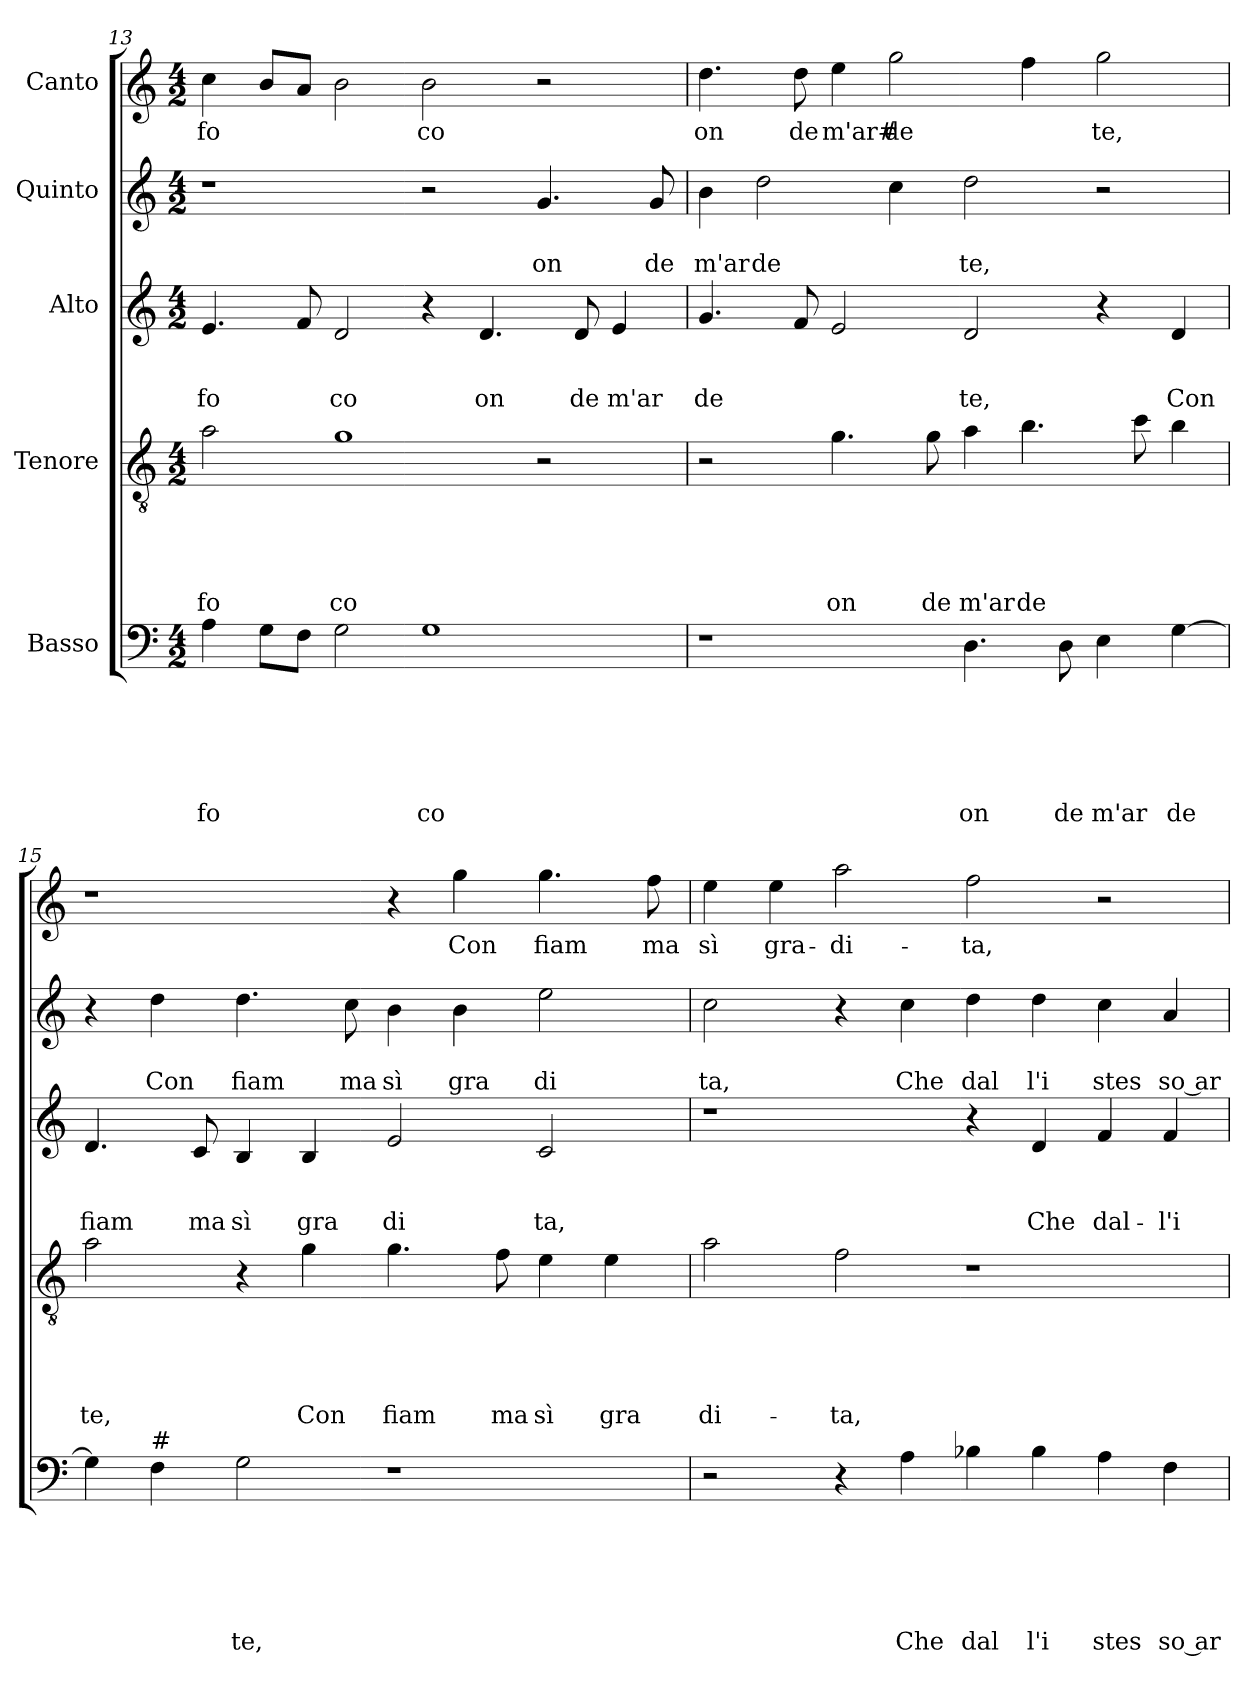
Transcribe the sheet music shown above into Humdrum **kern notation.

**kern	**text	**text	**text	**text	**text	**text	**kern	**text	**text	**text	**text	**text	**kern	**text	**text	**text	**kern	**text	**text	**kern	**text
*part5	*part5	*part5	*part5	*part5	*part5	*part5	*part4	*part4	*part4	*part4	*part4	*part4	*part3	*part3	*part3	*part3	*part2	*part2	*part2	*part1	*part1
*staff5	*staff5	*staff5	*staff5	*staff5	*staff5	*staff5	*staff4	*staff4	*staff4	*staff4	*staff4	*staff4	*staff3	*staff3	*staff3	*staff3	*staff2	*staff2	*staff2	*staff1	*staff1
*I"Basso	*	*	*	*	*	*	*I"Tenore	*	*	*	*	*	*I"Alto	*	*	*	*I"Quinto	*	*	*I"Canto	*
*clefF4	*	*	*	*	*	*	*clefGv2	*	*	*	*	*	*clefG2	*	*	*	*clefG2	*	*	*clefG2	*
*k[]	*	*	*	*	*	*	*k[]	*	*	*	*	*	*k[]	*	*	*	*k[]	*	*	*k[]	*
*C:	*	*	*	*	*	*	*C:	*	*	*	*	*	*C:	*	*	*	*C:	*	*	*C:	*
*M4/2	*	*	*	*	*	*	*M4/2	*	*	*	*	*	*M4/2	*	*	*	*M4/2	*	*	*M4/2	*
=13	=13	=13	=13	=13	=13	=13	=13	=13	=13	=13	=13	=13	=13	=13	=13	=13	=13	=13	=13	=13	=13
!	!	!	!	!	!	!LO:LY:b	!	!	!	!	!	!LO:LY:b	!	!	!	!LO:LY:b	!	!	!	!	!LO:LY:b
4A\	.	.	.	.	.	fo	2a\	.	.	.	.	fo	4.e/	.	.	fo	1r	.	.	4cc\	fo
8G\L	.	.	.	.	.	.	.	.	.	.	.	.	.	.	.	.	.	.	.	8b/L	.
8F\J	.	.	.	.	.	.	.	.	.	.	.	.	8f/	.	.	.	.	.	.	8a/J	.
!	!	!	!	!	!	!	!	!	!	!	!	!LO:LY:b	!	!	!	!LO:LY:b	!	!	!	!	!
2G\	.	.	.	.	.	.	1g	.	.	.	.	co	2d/	.	.	co	.	.	.	2b\	.
!	!	!	!	!	!	!LO:LY:b	!	!	!	!	!	!	!	!	!	!	!	!	!	!	!LO:LY:b
1G	.	.	.	.	.	co	.	.	.	.	.	.	4r	.	.	.	2r	.	.	2b\	co
!	!	!	!	!	!	!	!	!	!	!	!	!	!	!	!	!LO:LY:b	!	!	!	!	!
.	.	.	.	.	.	.	.	.	.	.	.	.	4.d/	.	.	on	.	.	.	.	.
!	!	!	!	!	!	!	!	!	!	!	!	!	!	!	!	!	!	!	!LO:LY:b	!	!
.	.	.	.	.	.	.	2r	.	.	.	.	.	.	.	.	.	4.g/	.	on	2r	.
!	!	!	!	!	!	!	!	!	!	!	!	!	!	!	!	!LO:LY:b	!	!	!	!	!
.	.	.	.	.	.	.	.	.	.	.	.	.	8d/	.	.	de	.	.	.	.	.
!	!	!	!	!	!	!	!	!	!	!	!	!	!	!	!	!LO:LY:b	!	!	!	!	!
.	.	.	.	.	.	.	.	.	.	.	.	.	4e/	.	.	m'ar	.	.	.	.	.
!	!	!	!	!	!	!	!	!	!	!	!	!	!	!	!	!	!	!	!LO:LY:b	!	!
.	.	.	.	.	.	.	.	.	.	.	.	.	.	.	.	.	8g/	.	de	.	.
=14	=14	=14	=14	=14	=14	=14	=14	=14	=14	=14	=14	=14	=14	=14	=14	=14	=14	=14	=14	=14	=14
!	!	!	!	!	!	!	!	!	!	!	!	!	!	!	!	!LO:LY:b	!	!	!LO:LY:b	!	!LO:LY:b
1r	.	.	.	.	.	.	2r	.	.	.	.	.	4.g/	.	.	de	4b\	.	m'ar	4.dd\	on
!	!	!	!	!	!	!	!	!	!	!	!	!	!	!	!	!	!	!	!LO:LY:b	!	!
.	.	.	.	.	.	.	.	.	.	.	.	.	.	.	.	.	2dd\	.	de	.	.
!	!	!	!	!	!	!	!	!	!	!	!	!	!	!	!	!	!	!	!	!	!LO:LY:b
.	.	.	.	.	.	.	.	.	.	.	.	.	8f/	.	.	.	.	.	.	8dd\	de
!	!	!	!	!	!	!	!	!	!	!	!	!LO:LY:b	!	!	!	!	!	!	!	!	!LO:LY:b
.	.	.	.	.	.	.	4.g\	.	.	.	.	on	2e/	.	.	.	.	.	.	4ee\	m'ar#
!	!	!	!	!	!	!	!	!	!	!	!	!	!	!	!	!	!	!	!	!	!LO:LY:b
.	.	.	.	.	.	.	.	.	.	.	.	.	.	.	.	.	4cc\	.	.	2gg\	de
!	!	!	!	!	!	!	!	!	!	!	!	!LO:LY:b	!	!	!	!	!	!	!	!	!
.	.	.	.	.	.	.	8g\	.	.	.	.	de	.	.	.	.	.	.	.	.	.
!	!	!	!	!	!	!LO:LY:b	!	!	!	!	!	!LO:LY:b	!	!	!	!LO:LY:b	!	!	!LO:LY:b	!	!
4.D\	.	.	.	.	.	on	4a\	.	.	.	.	m'ar	2d/	.	.	te,	2dd\	.	te,	.	.
!	!	!	!	!	!	!	!	!	!	!	!	!LO:LY:b	!	!	!	!	!	!	!	!	!
.	.	.	.	.	.	.	4.b\	.	.	.	.	de	.	.	.	.	.	.	.	4ff\	.
!	!	!	!	!	!	!LO:LY:b	!	!	!	!	!	!	!	!	!	!	!	!	!	!	!
8D\	.	.	.	.	.	de	.	.	.	.	.	.	.	.	.	.	.	.	.	.	.
!	!	!	!	!	!	!LO:LY:b	!	!	!	!	!	!	!	!	!	!	!	!	!	!	!LO:LY:b
4E\	.	.	.	.	.	m'ar	.	.	.	.	.	.	4r	.	.	.	2r	.	.	2gg\	te,
.	.	.	.	.	.	.	8cc\	.	.	.	.	.	.	.	.	.	.	.	.	.	.
!	!	!	!	!	!	!LO:LY:b	!	!	!	!	!	!	!	!	!	!LO:LY:b	!	!	!	!	!
[>4G\	.	.	.	.	.	de	4b\	.	.	.	.	.	4d/	.	.	Con	.	.	.	.	.
=15	=15	=15	=15	=15	=15	=15	=15	=15	=15	=15	=15	=15	=15	=15	=15	=15	=15	=15	=15	=15	=15
!	!	!	!	!	!	!	!	!	!	!	!	!LO:LY:b	!	!	!	!LO:LY:b	!	!	!	!	!
4G\]	.	.	.	.	.	.	2a\	.	.	.	.	te,	4.d/	.	.	fiam	4r	.	.	1r	.
!LO:TX:a:t=#	!	!	!	!	!	!	!	!	!	!	!	!	!	!	!	!	!	!	!	!	!
!	!	!	!	!	!	!	!	!	!	!	!	!	!	!	!	!	!	!	!LO:LY:b	!	!
4F\	.	.	.	.	.	.	.	.	.	.	.	.	.	.	.	.	4dd\	.	Con	.	.
!	!	!	!	!	!	!	!	!	!	!	!	!	!	!	!	!LO:LY:b	!	!	!	!	!
.	.	.	.	.	.	.	.	.	.	.	.	.	8c/	.	.	ma	.	.	.	.	.
!	!	!	!	!	!	!LO:LY:b	!	!	!	!	!	!	!	!	!	!LO:LY:b	!	!	!LO:LY:b	!	!
2G\	.	.	.	.	.	te,	4r	.	.	.	.	.	4B/	.	.	sì	4.dd\	.	fiam	.	.
!	!	!	!	!	!	!	!	!	!	!	!	!LO:LY:b	!	!	!	!LO:LY:b	!	!	!	!	!
.	.	.	.	.	.	.	4g\	.	.	.	.	Con	4B/	.	.	gra	.	.	.	.	.
!	!	!	!	!	!	!	!	!	!	!	!	!	!	!	!	!	!	!	!LO:LY:b	!	!
.	.	.	.	.	.	.	.	.	.	.	.	.	.	.	.	.	8cc\	.	ma	.	.
!	!	!	!	!	!	!	!	!	!	!	!	!LO:LY:b	!	!	!	!LO:LY:b	!	!	!LO:LY:b	!	!
1r	.	.	.	.	.	.	4.g\	.	.	.	.	fiam	2e/	.	.	di	4b\	.	sì	4r	.
!	!	!	!	!	!	!	!	!	!	!	!	!	!	!	!	!	!	!	!LO:LY:b	!	!LO:LY:b
.	.	.	.	.	.	.	.	.	.	.	.	.	.	.	.	.	4b\	.	gra	4gg\	Con
!	!	!	!	!	!	!	!	!	!	!	!	!LO:LY:b	!	!	!	!	!	!	!	!	!
.	.	.	.	.	.	.	8f\	.	.	.	.	ma	.	.	.	.	.	.	.	.	.
!	!	!	!	!	!	!	!	!	!	!	!	!LO:LY:b	!	!	!	!LO:LY:b	!	!	!LO:LY:b	!	!LO:LY:b
.	.	.	.	.	.	.	4e\	.	.	.	.	sì	2c/	.	.	ta,	2ee\	.	di	4.gg\	fiam
!	!	!	!	!	!	!	!	!	!	!	!	!LO:LY:b	!	!	!	!	!	!	!	!	!
.	.	.	.	.	.	.	4e\	.	.	.	.	gra	.	.	.	.	.	.	.	.	.
!	!	!	!	!	!	!	!	!	!	!	!	!	!	!	!	!	!	!	!	!	!LO:LY:b
.	.	.	.	.	.	.	.	.	.	.	.	.	.	.	.	.	.	.	.	8ff\	ma
!!LO:LB:g=z
=16	=16	=16	=16	=16	=16	=16	=16	=16	=16	=16	=16	=16	=16	=16	=16	=16	=16	=16	=16	=16	=16
!	!	!	!	!	!	!	!	!	!	!	!	!LO:LY:b	!	!	!	!	!	!	!LO:LY:b	!	!LO:LY:b
2r	.	.	.	.	.	.	2a\	.	.	.	.	di-	1r	.	.	.	2cc\	.	ta,	4ee\	sì
!	!	!	!	!	!	!	!	!	!	!	!	!	!	!	!	!	!	!	!	!	!LO:LY:b
.	.	.	.	.	.	.	.	.	.	.	.	.	.	.	.	.	.	.	.	4ee\	gra-
!	!	!	!	!	!	!	!	!	!	!	!	!LO:LY:b	!	!	!	!	!	!	!	!	!LO:LY:b
4r	.	.	.	.	.	.	2f\	.	.	.	.	-ta,	.	.	.	.	4r	.	.	2aa\	-di-
!	!	!	!	!	!	!LO:LY:b	!	!	!	!	!	!	!	!	!	!	!	!	!LO:LY:b	!	!
4A\	.	.	.	.	.	Che	.	.	.	.	.	.	.	.	.	.	4cc\	.	Che	.	.
!	!	!	!	!	!	!LO:LY:b	!	!	!	!	!	!	!	!	!	!	!	!	!LO:LY:b	!	!LO:LY:b
4B-X\	.	.	.	.	.	dal	1r	.	.	.	.	.	4r	.	.	.	4dd\	.	dal	2ff\	-ta,
!	!	!	!	!	!	!LO:LY:b	!	!	!	!	!	!	!	!	!	!LO:LY:b	!	!	!LO:LY:b	!	!
4B-\	.	.	.	.	.	l'i	.	.	.	.	.	.	4d/	.	.	Che	4dd\	.	l'i	.	.
!	!	!	!	!	!	!LO:LY:b	!	!	!	!	!	!	!	!	!	!LO:LY:b	!	!	!LO:LY:b	!	!
4A\	.	.	.	.	.	stes	.	.	.	.	.	.	4f/	.	.	dal-	4cc\	.	stes	2r	.
!	!	!	!	!	!	!LO:LY:b:rj	!	!	!	!	!	!	!	!	!	!LO:LY:b	!	!	!LO:LY:b:rj	!	!
4F\	.	.	.	.	.	so ar	.	.	.	.	.	.	4f/	.	.	-l'i-	4a/	.	so ar	.	.
=	=	=	=	=	=	=	=	=	=	=	=	=	=	=	=	=	=	=	=	=	=
*-	*-	*-	*-	*-	*-	*-	*-	*-	*-	*-	*-	*-	*-	*-	*-	*-	*-	*-	*-	*-	*-
